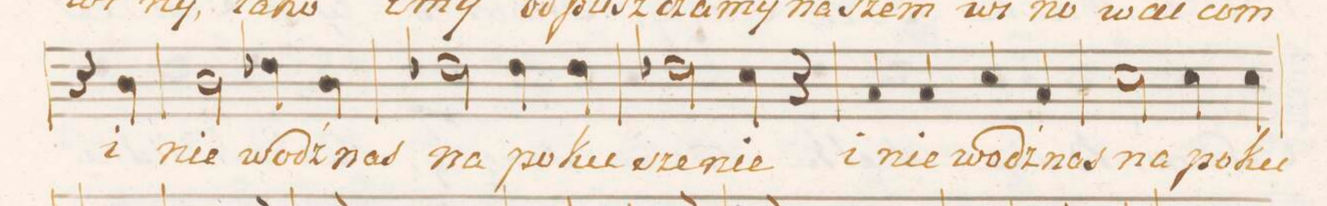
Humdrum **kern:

**kern	**text
*I"Tenore	*
*clefC4	*
*k[b-e-a-d-]	*
*met(C.)	*
*M4/4	*
4r	.
4A-\	i
=38	=38
2A-\	nie
4c-X\	wodź
4A-\	nas
=39	=39
2c-X\	na
4c-\	po-
4c-\	-ku-
=40	=40
2c-X\	-sze-
4B-\	-nie
4r	.
=41	=41
4G/	i
4G/	nie
4B-/	wodź
4G/	nas
=42	=42
2B-\	na
4B-\	po-
4B-\	-ku-
=43	=43
*-	*-
